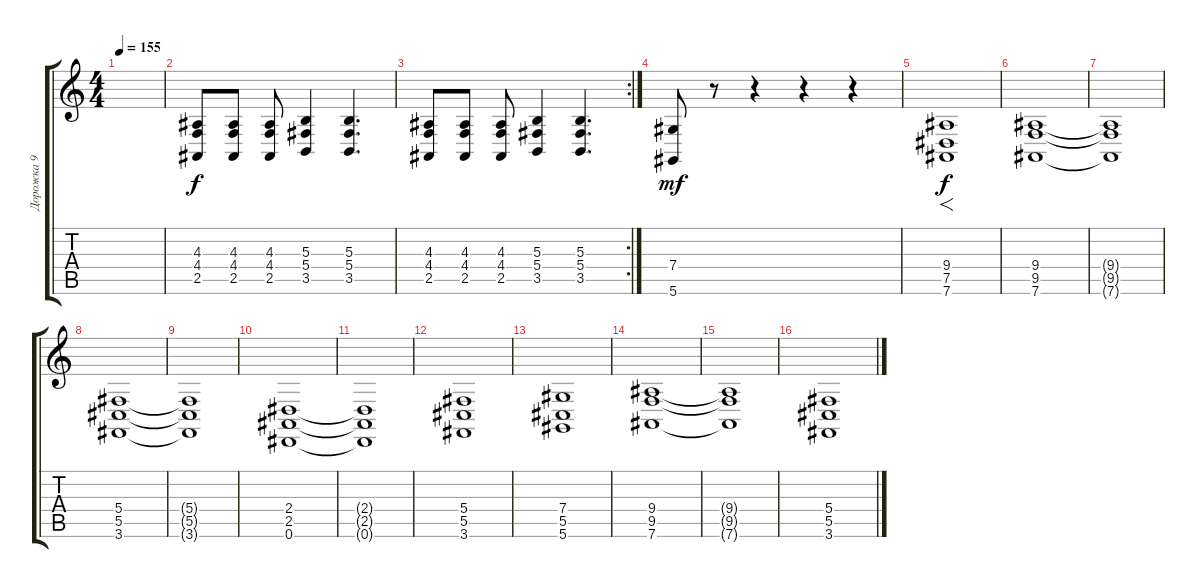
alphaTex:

\track ("Дорожка 9" "Дорожка 9") {instrument stringensemble1}
\staff {score tabs}
\tuning (Eb4 Bb3 Gb3 Db3 Ab2 Eb2) {hide}
\ts (4 4)
\tempo 155
\clef g2
\ks c
|
(4.3 4.4 2.5).8 (4.3 4.4 2.5).8 (4.3 4.4 2.5).8 (5.3 5.4 3.5).4 (5.3 5.4 3.5).4{d} |
\rc 2
(4.3 4.4 2.5).8 (4.3 4.4 2.5).8 (4.3 4.4 2.5).8 (5.3 5.4 3.5).4 (5.3 5.4 3.5).4{d} |
(7.4 5.6).8{dy mf} r.8 r.4 r.4 r.4 |
(9.4 7.5 7.6).1{f dy f} |
(9.4 9.5 7.6).1 |
(9.4{t} 9.5{t} 7.6{t}).1 |
(5.4 5.5 3.6).1 |
(5.4{t} 5.5{t} 3.6{t}).1 |
(2.4 2.5 0.6).1 |
(2.4{t} 2.5{t} 0.6{t}).1 |
(5.4 5.5 3.6).1 |
(7.4 5.5 5.6).1 |
(9.4 9.5 7.6).1 |
(9.4{t} 9.5{t} 7.6{t}).1 |
(5.4 5.5 3.6).1
